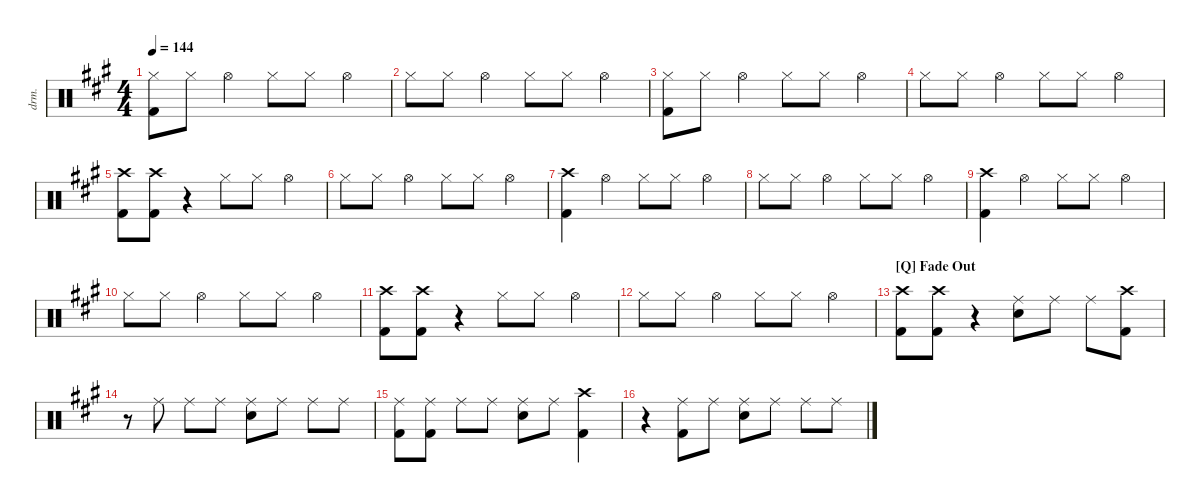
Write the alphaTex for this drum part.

\defaultSystemsLayout 4
\hideDynamics
\bracketExtendMode nobrackets
\track ("Drums" "drm.") {instrument percussion}
\staff {score}
\articulation defaults
\ts (4 4)
\tempo 144
\clef neutral
\ks a
("Hi-Hat (closed)"{acc forcenatural} "Kick (hit) 2"{acc forcenatural}).8{dy f} "Hi-Hat (closed)"{acc forcenatural}.8 "Hi-Hat (open)"{acc forcenatural}.4 "Hi-Hat (closed)"{acc forcenatural}.8 "Hi-Hat (closed)"{acc forcenatural}.8 "Hi-Hat (open)"{acc forcenatural}.4 |
"Hi-Hat (closed)"{acc forcenatural}.8 "Hi-Hat (closed)"{acc forcenatural}.8 "Hi-Hat (open)"{acc forcenatural}.4 "Hi-Hat (closed)"{acc forcenatural}.8 "Hi-Hat (closed)"{acc forcenatural}.8 "Hi-Hat (open)"{acc forcenatural}.4 |
("Hi-Hat (closed)"{acc forcenatural} "Kick (hit) 2"{acc forcenatural}).8 "Hi-Hat (closed)"{acc forcenatural}.8 "Hi-Hat (open)"{acc forcenatural}.4 "Hi-Hat (closed)"{acc forcenatural}.8 "Hi-Hat (closed)"{acc forcenatural}.8 "Hi-Hat (open)"{acc forcenatural}.4 |
"Hi-Hat (closed)"{acc forcenatural}.8 "Hi-Hat (closed)"{acc forcenatural}.8 "Hi-Hat (open)"{acc forcenatural}.4 "Hi-Hat (closed)"{acc forcenatural}.8 "Hi-Hat (closed)"{acc forcenatural}.8 "Hi-Hat (open)"{acc forcenatural}.4 |
("Crash high (hit)"{acc forcenatural} "Kick (hit) 2"{acc forcenatural}).8{dy fff} ("Crash high (hit)"{acc forcenatural} "Kick (hit) 2"{acc forcenatural}).8 r.4 "Hi-Hat (closed)"{acc forcenatural}.8{dy f} "Hi-Hat (closed)"{acc forcenatural}.8 "Hi-Hat (open)"{acc forcenatural}.4 |
"Hi-Hat (closed)"{acc forcenatural}.8 "Hi-Hat (closed)"{acc forcenatural}.8 "Hi-Hat (open)"{acc forcenatural}.4 "Hi-Hat (closed)"{acc forcenatural}.8 "Hi-Hat (closed)"{acc forcenatural}.8 "Hi-Hat (open)"{acc forcenatural}.4 |
("Crash high (hit)"{acc forcenatural} "Kick (hit) 2"{acc forcenatural}).4{dy fff} "Hi-Hat (open)"{acc forcenatural}.4{dy f} "Hi-Hat (closed)"{acc forcenatural}.8 "Hi-Hat (closed)"{acc forcenatural}.8 "Hi-Hat (open)"{acc forcenatural}.4 |
"Hi-Hat (closed)"{acc forcenatural}.8 "Hi-Hat (closed)"{acc forcenatural}.8 "Hi-Hat (open)"{acc forcenatural}.4 "Hi-Hat (closed)"{acc forcenatural}.8 "Hi-Hat (closed)"{acc forcenatural}.8 "Hi-Hat (open)"{acc forcenatural}.4 |
("Crash high (hit)"{acc forcenatural} "Kick (hit) 2"{acc forcenatural}).4{dy fff} "Hi-Hat (open)"{acc forcenatural}.4{dy f} "Hi-Hat (closed)"{acc forcenatural}.8 "Hi-Hat (closed)"{acc forcenatural}.8 "Hi-Hat (open)"{acc forcenatural}.4 |
"Hi-Hat (closed)"{acc forcenatural}.8 "Hi-Hat (closed)"{acc forcenatural}.8 "Hi-Hat (open)"{acc forcenatural}.4 "Hi-Hat (closed)"{acc forcenatural}.8 "Hi-Hat (closed)"{acc forcenatural}.8 "Hi-Hat (open)"{acc forcenatural}.4 |
("Crash high (hit)"{acc forcenatural} "Kick (hit) 2"{acc forcenatural}).8{dy fff} ("Crash high (hit)"{acc forcenatural} "Kick (hit) 2"{acc forcenatural}).8 r.4 "Hi-Hat (closed)"{acc forcenatural}.8{dy f} "Hi-Hat (closed)"{acc forcenatural}.8 "Hi-Hat (open)"{acc forcenatural}.4 |
"Hi-Hat (closed)"{acc forcenatural}.8 "Hi-Hat (closed)"{acc forcenatural}.8 "Hi-Hat (open)"{acc forcenatural}.4 "Hi-Hat (closed)"{acc forcenatural}.8 "Hi-Hat (closed)"{acc forcenatural}.8 "Hi-Hat (open)"{acc forcenatural}.4 |
\section ("Q" "Fade Out")
("Crash high (hit)"{acc forcenatural} "Kick (hit) 2"{acc forcenatural}).8{dy fff} ("Crash high (hit)"{acc forcenatural} "Kick (hit) 2"{acc forcenatural}).8 r.4 ("Ride (middle)"{acc forcenatural} "Snare (hit) 2"{acc forcenatural}).8{dy f} "Ride (middle)"{acc forcenatural}.8 "Ride (middle)"{acc forcenatural}.8 ("Crash high (hit)"{acc forcenatural} "Kick (hit) 2"{acc forcenatural}).8{dy fff} |
r.8 "Ride (middle)"{acc forcenatural}.8{dy f} "Ride (middle)"{acc forcenatural}.8 "Ride (middle)"{acc forcenatural}.8 ("Ride (middle)"{acc forcenatural} "Snare (hit) 2"{acc forcenatural}).8 "Ride (middle)"{acc forcenatural}.8 "Ride (middle)"{acc forcenatural}.8 "Ride (middle)"{acc forcenatural}.8 |
("Ride (middle)"{acc forcenatural} "Kick (hit) 2"{acc forcenatural}).8 ("Ride (middle)"{acc forcenatural} "Kick (hit) 2"{acc forcenatural}).8 "Ride (middle)"{acc forcenatural}.8 "Ride (middle)"{acc forcenatural}.8 ("Ride (middle)"{acc forcenatural} "Snare (hit) 2"{acc forcenatural}).8 "Ride (middle)"{acc forcenatural}.8 ("Crash high (hit)"{acc forcenatural} "Kick (hit) 2"{acc forcenatural}).4{dy fff} |
r.4 ("Ride (middle)"{acc forcenatural} "Kick (hit) 2"{acc forcenatural}).8{dy f} "Ride (middle)"{acc forcenatural}.8 ("Ride (middle)"{acc forcenatural} "Snare (hit) 2"{acc forcenatural}).8 "Ride (middle)"{acc forcenatural}.8 "Ride (middle)"{acc forcenatural}.8 "Ride (middle)"{acc forcenatural}.8
